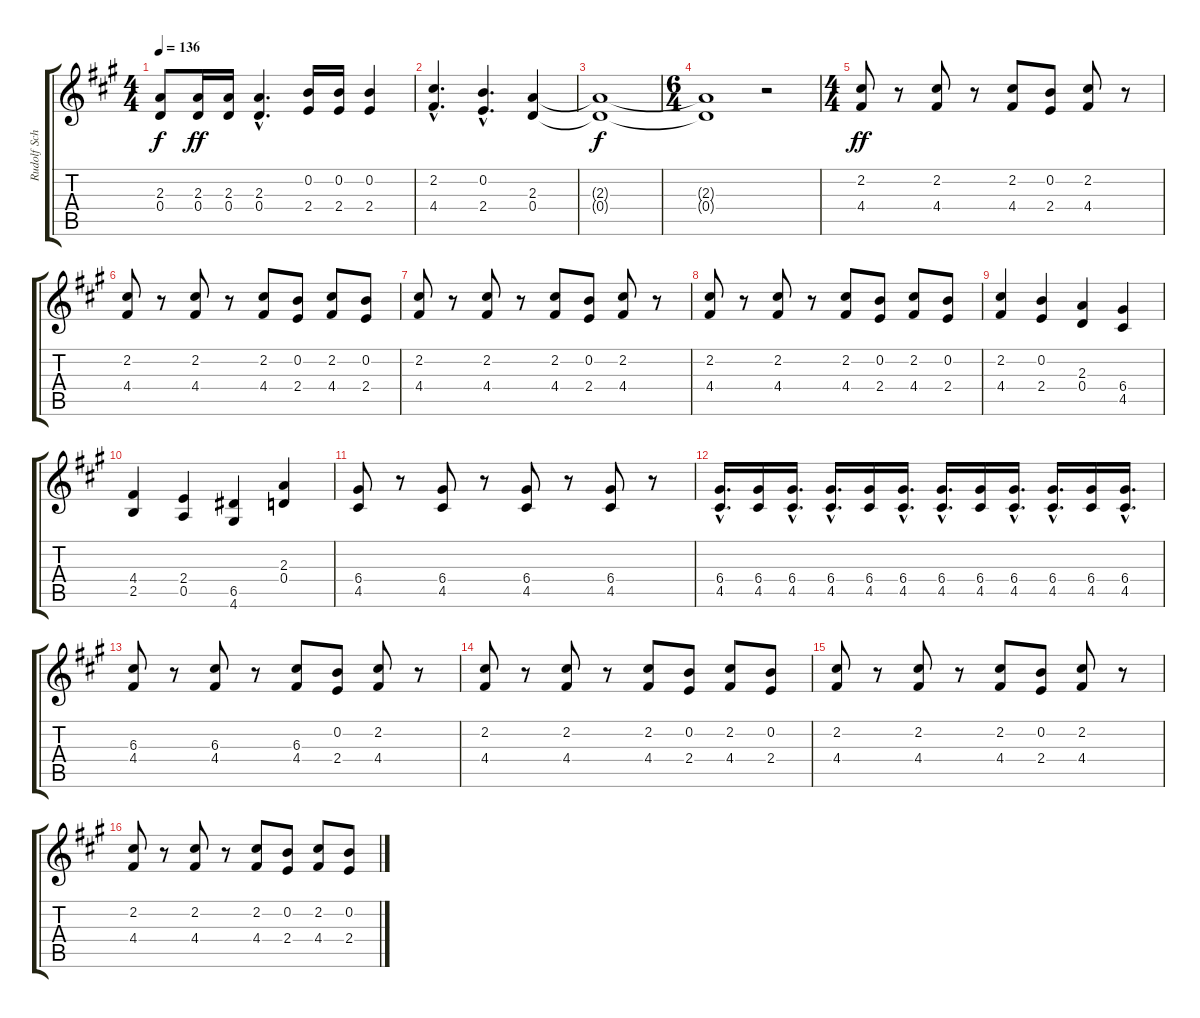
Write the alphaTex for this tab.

\track ("Rudolf Schenker" "Rudolf Sch") {instrument overdrivenguitar}
\staff {score tabs}
\tuning (E4 B3 G3 D3 A2 E2) {hide}
\ts (4 4)
\tempo 136
\clef g2
\ks a
(2.3{t} 0.4{t}).8{dy f} (2.3 0.4).16{dy ff} (2.3 0.4).16 (2.3{hac} 0.4{hac}).4{d} (0.2 2.4).16 (0.2 2.4).16 (0.2 2.4).4 |
(2.2{hac} 4.4{hac}).4{d} (0.2{hac} 2.4{hac}).4{d} (2.3 0.4).4 |
(2.3{t} 0.4{t}).1{dy f} |
\ts (6 4)
(2.3{t} 0.4{t}).1 r.2 |
\ts (4 4)
(2.2 4.4).8{dy ff} r.8 (2.2 4.4).8 r.8 (2.2 4.4).8 (0.2 2.4).8 (2.2 4.4).8 r.8 |
(2.2 4.4).8 r.8 (2.2 4.4).8 r.8 (2.2 4.4).8 (0.2 2.4).8 (2.2 4.4).8 (0.2 2.4).8 |
(2.2 4.4).8 r.8 (2.2 4.4).8 r.8 (2.2 4.4).8 (0.2 2.4).8 (2.2 4.4).8 r.8 |
(2.2 4.4).8 r.8 (2.2 4.4).8 r.8 (2.2 4.4).8 (0.2 2.4).8 (2.2 4.4).8 (0.2 2.4).8 |
(2.2 4.4).4 (0.2 2.4).4 (2.3 0.4).4 (6.4 4.5).4 |
(4.4 2.5).4 (2.4 0.5).4 (6.5 4.6).4 (2.3 0.4).4 |
(6.4 4.5).8 r.8 (6.4 4.5).8 r.8 (6.4 4.5).8 r.8 (6.4 4.5).8 r.8 |
(6.4{hac} 4.5{hac}).16{d} (6.4 4.5).16 (6.4{hac} 4.5{hac}).16{d} (6.4{hac} 4.5{hac}).16{d} (6.4 4.5).16 (6.4{hac} 4.5{hac}).16{d} (6.4{hac} 4.5{hac}).16{d} (6.4 4.5).16 (6.4{hac} 4.5{hac}).16{d} (6.4{hac} 4.5{hac}).16{d} (6.4 4.5).16 (6.4{hac} 4.5{hac}).16{d} |
(6.3 4.4).8 r.8 (6.3 4.4).8 r.8 (6.3 4.4).8 (0.2 2.4).8 (2.2 4.4).8 r.8 |
(2.2 4.4).8 r.8 (2.2 4.4).8 r.8 (2.2 4.4).8 (0.2 2.4).8 (2.2 4.4).8 (0.2 2.4).8 |
(2.2 4.4).8 r.8 (2.2 4.4).8 r.8 (2.2 4.4).8 (0.2 2.4).8 (2.2 4.4).8 r.8 |
(2.2 4.4).8 r.8 (2.2 4.4).8 r.8 (2.2 4.4).8 (0.2 2.4).8 (2.2 4.4).8 (0.2 2.4).8
